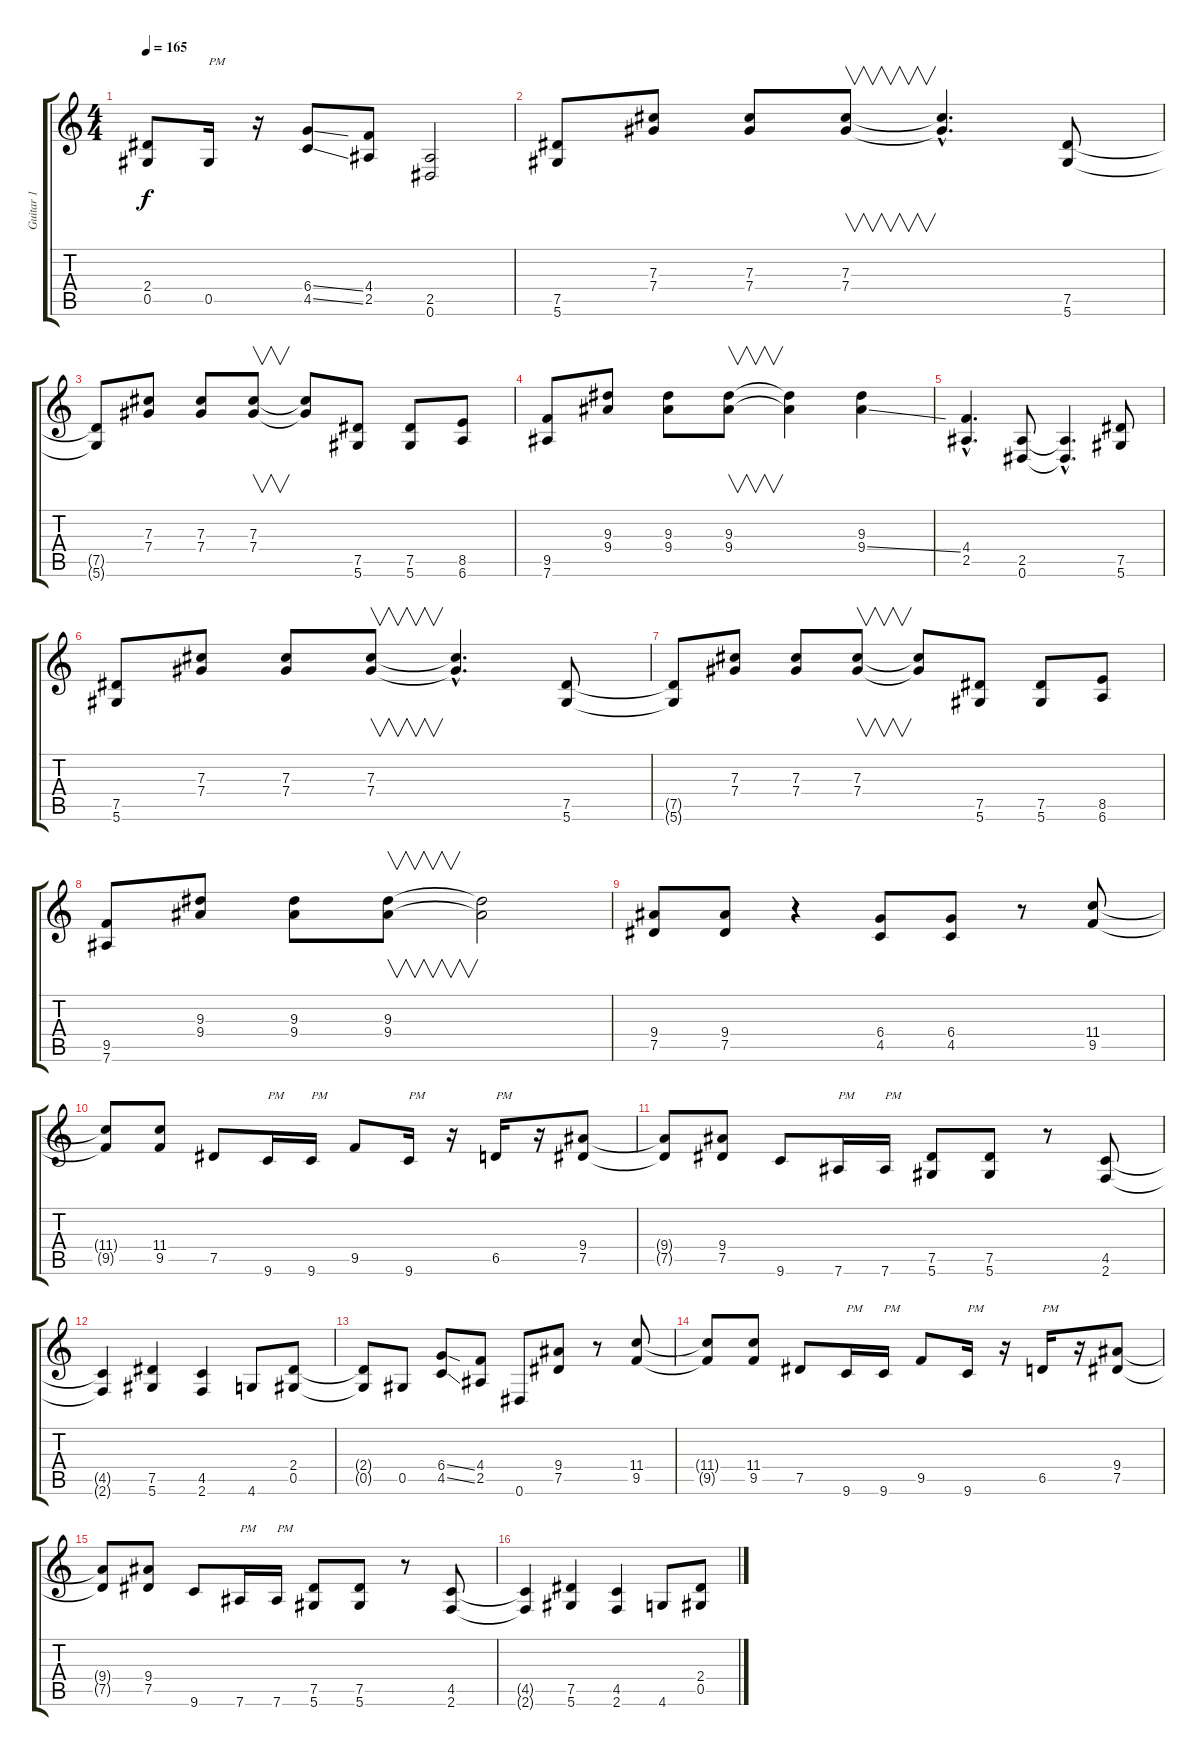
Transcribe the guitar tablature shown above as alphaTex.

\track ("Guitar 1" "Guitar 1") {instrument distortionguitar}
\staff {score tabs}
\tuning (Eb4 Bb3 Gb3 Db3 Ab2 Eb2) {hide}
\ts (4 4)
\tempo 165
\clef g2
\ks c
(2.4{t} 0.5{t}).8{dy f} 0.5.16{txt "PM"} r.16 (6.4{ss} 4.5{ss}).8 (4.4 2.5).8 (2.5 0.6).2 |
(7.5 5.6).8 (7.3 7.4).8 (7.3 7.4).8 (7.3 7.4).8{v} (7.3{hac t} 7.4{hac t}).4{d} (7.5 5.6).8 |
(7.5{t} 5.6{t}).8 (7.3 7.4).8 (7.3 7.4).8 (7.3 7.4).8{v} (7.3{t} 7.4{t}).8 (7.5 5.6).8 (7.5 5.6).8 (8.5 6.6).8 |
(9.5 7.6).8 (9.3 9.4).8 (9.3 9.4).8 (9.3 9.4).8{v} (9.3{t} 9.4{t}).4 (9.3 9.4{ss}).4 |
(4.4{hac} 2.5{hac}).4{d} (2.5 0.6).8 (2.5{hac t} 0.6{hac t}).4{d} (7.5 5.6).8 |
(7.5 5.6).8 (7.3 7.4).8 (7.3 7.4).8 (7.3 7.4).8{v} (7.3{hac t} 7.4{hac t}).4{d} (7.5 5.6).8 |
(7.5{t} 5.6{t}).8 (7.3 7.4).8 (7.3 7.4).8 (7.3 7.4).8{v} (7.3{t} 7.4{t}).8 (7.5 5.6).8 (7.5 5.6).8 (8.5 6.6).8 |
(9.5 7.6).8 (9.3 9.4).8 (9.3 9.4).8 (9.3 9.4).8{v} (9.3{t} 9.4{t}).2 |
(9.4 7.5).8 (9.4 7.5).8 r.4 (6.4 4.5).8 (6.4 4.5).8 r.8 (11.4 9.5).8 |
(11.4{t} 9.5{t}).8 (11.4 9.5).8 7.5.8 9.6.16{txt "PM"} 9.6.16{txt "PM"} 9.5.8 9.6.16{txt "PM"} r.16 6.5.16{txt "PM"} r.16 (9.4 7.5).8 |
(9.4{t} 7.5{t}).8 (9.4 7.5).8 9.6.8 7.6.16{txt "PM"} 7.6.16{txt "PM"} (7.5 5.6).8 (7.5 5.6).8 r.8 (4.5 2.6).8 |
(4.5{t} 2.6{t}).4 (7.5 5.6).4 (4.5 2.6).4 4.6.8 (2.4 0.5).8 |
(2.4{t} 0.5{t}).8 0.5.8 (6.4{ss} 4.5{ss}).8 (4.4 2.5).8 0.6.8 (9.4 7.5).8 r.8 (11.4 9.5).8 |
(11.4{t} 9.5{t}).8 (11.4 9.5).8 7.5.8 9.6.16{txt "PM"} 9.6.16{txt "PM"} 9.5.8 9.6.16{txt "PM"} r.16 6.5.16{txt "PM"} r.16 (9.4 7.5).8 |
(9.4{t} 7.5{t}).8 (9.4 7.5).8 9.6.8 7.6.16{txt "PM"} 7.6.16{txt "PM"} (7.5 5.6).8 (7.5 5.6).8 r.8 (4.5 2.6).8 |
(4.5{t} 2.6{t}).4 (7.5 5.6).4 (4.5 2.6).4 4.6.8 (2.4 0.5).8
